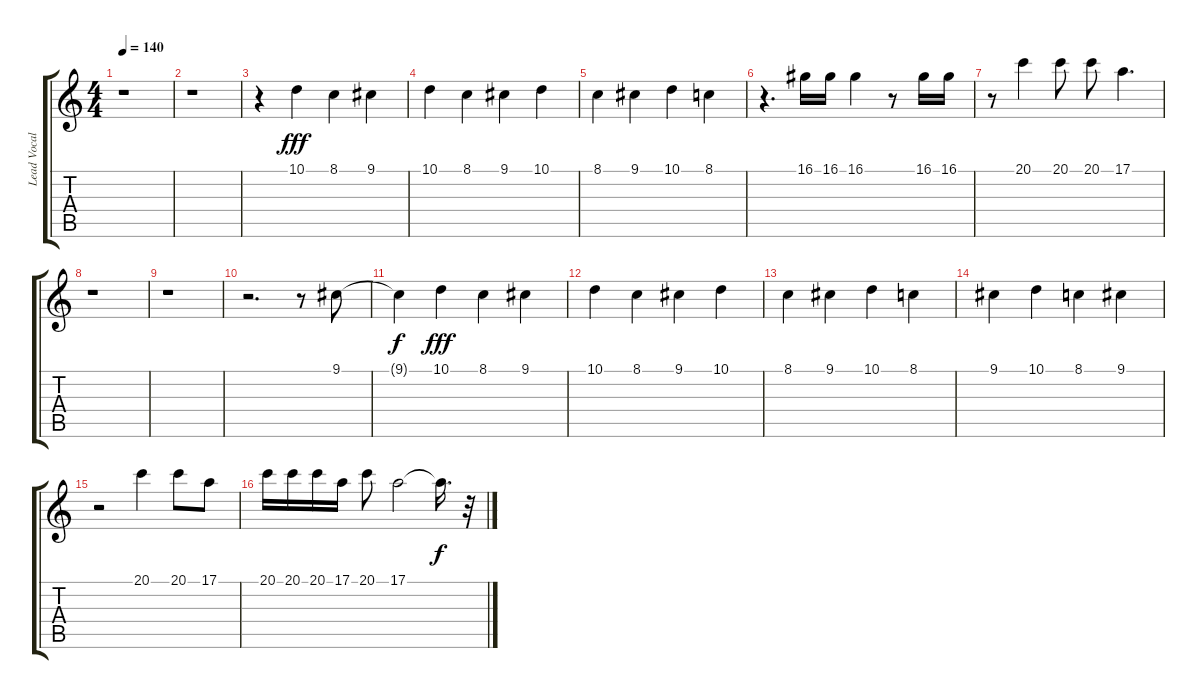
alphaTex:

\track ("Lead Vocal" "Lead Vocal") {instrument acousticgrandpiano}
\staff {score tabs}
\tuning (E4 B3 G3 D3 A2 E2) {hide}
\ts (4 4)
\tempo 140
\clef g2
\ks c
r.1{dy f} |
r.1 |
r.4 10.1.4{dy fff} 8.1.4 9.1.4 |
10.1.4 8.1.4 9.1.4 10.1.4 |
8.1.4 9.1.4 10.1.4 8.1.4 |
r.4{d} 16.1.16 16.1.16 16.1.4 r.8 16.1.16 16.1.16 |
r.8 20.1.4 20.1.8 20.1.8 17.1.4{d} |
r.1 |
r.1 |
r.2{d} r.8 9.1.8 |
9.1{t}.4{dy f} 10.1.4{dy fff} 8.1.4 9.1.4 |
10.1.4 8.1.4 9.1.4 10.1.4 |
8.1.4 9.1.4 10.1.4 8.1.4 |
9.1.4 10.1.4 8.1.4 9.1.4 |
r.2 20.1.4 20.1.8 17.1.8 |
20.1.16 20.1.16 20.1.16 17.1.16 20.1.8 17.1.2 17.1{t}.16{d dy f} r.32
